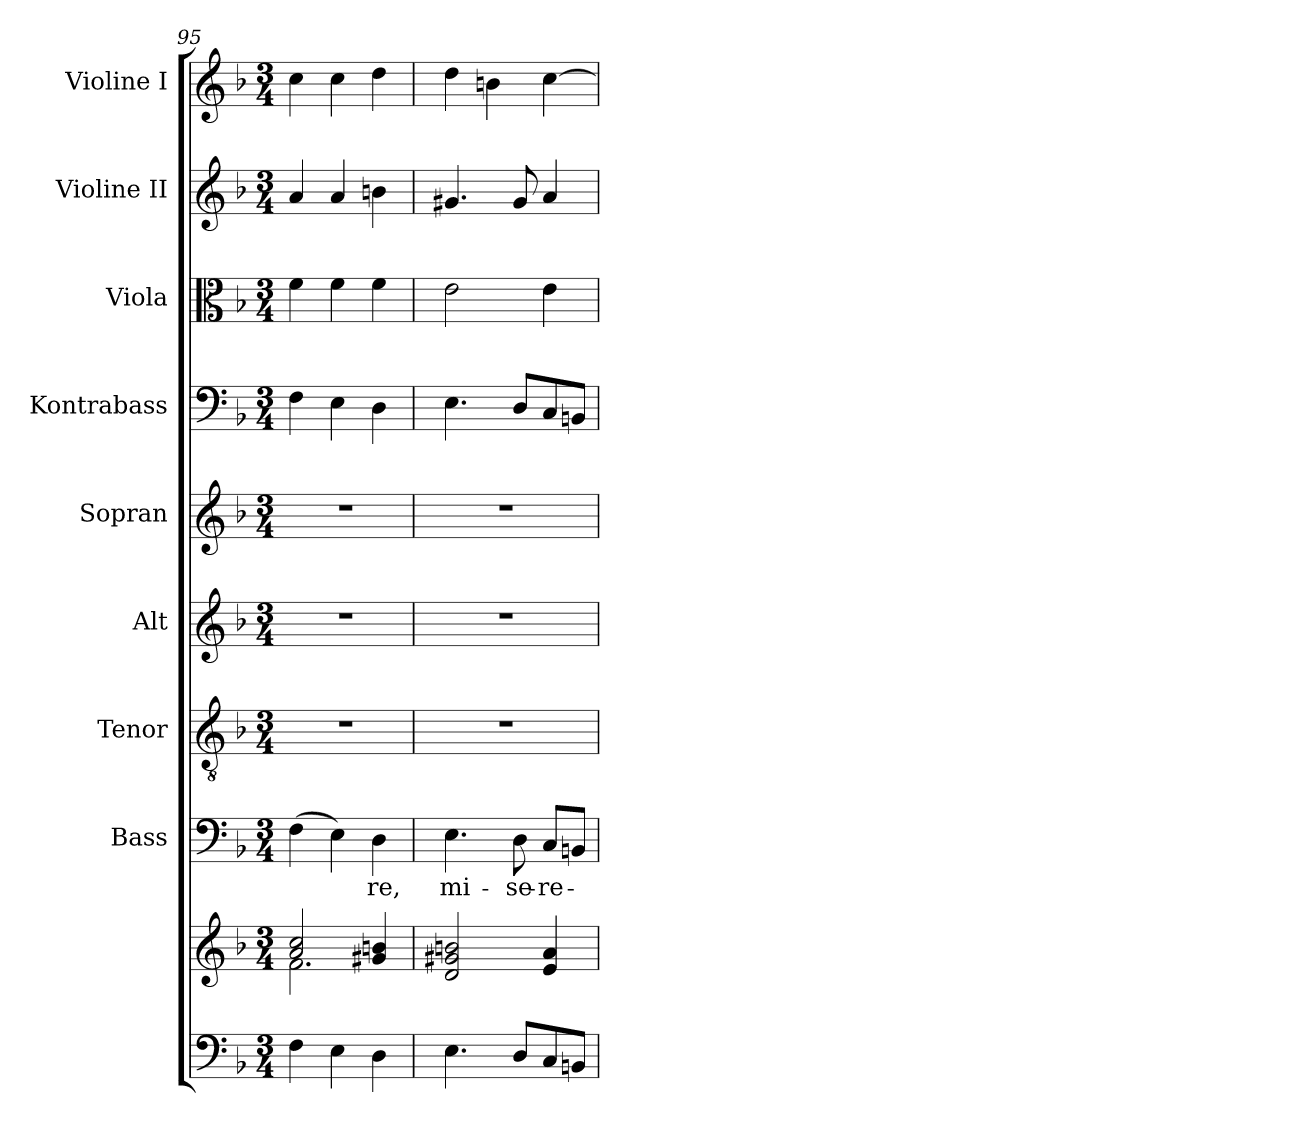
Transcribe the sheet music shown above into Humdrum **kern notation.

**kern	**kern	**kern	**text	**kern	**kern	**kern	**kern	**kern	**kern	**kern
*part9	*part9	*part8	*part8	*part7	*part6	*part5	*part4	*part3	*part2	*part1
*staff10	*staff9	*staff8	*staff8	*staff7	*staff6	*staff5	*staff4	*staff3	*staff2	*staff1
*	*	*I"Bass	*	*I"Tenor	*I"Alt	*I"Sopran	*I"Kontrabass	*I"Viola	*I"Violine II	*I"Violine I
*	*	*I'B.	*	*I'T.	*I'A.	*I'S.	*I'Kb.	*I'Vla.	*I'Vl. II	*I'Vl. I
!!LO:PB:g=z
*clefF4	*clefG2	*clefF4	*	*clefGv2	*clefG2	*clefG2	*clefF4	*clefC3	*clefG2	*clefG2
*	*	*	*	*	*	*	*ITrd7c12	*	*	*
*k[b-]	*k[b-]	*k[b-]	*	*k[b-]	*k[b-]	*k[b-]	*k[b-]	*k[b-]	*k[b-]	*k[b-]
*F:	*F:	*F:	*	*F:	*F:	*F:	*F:	*F:	*F:	*F:
*M3/4	*M3/4	*M3/4	*	*M3/4	*M3/4	*M3/4	*M3/4	*M3/4	*M3/4	*M3/4
=95	=95	=95	=95	=95	=95	=95	=95	=95	=95	=95
*	*^	*	*	*	*	*	*	*	*	*
4F\	2a/ 2cc/	2.f\	(>4F\	.	2.r	2.r	2.r	4FF\	4f\	4a/	4cc\
4E\	.	.	4E\)	.	.	.	.	4EE\	4f\	4a/	4cc\
!	!	!	!	!LO:LY:b	!	!	!	!	!	!	!
4D\	4g#X/ 4bn/	.	4D\	-re,	.	.	.	4DD\	4f\	4bn\	4dd\
*	*v	*v	*	*	*	*	*	*	*	*	*
=96	=96	=96	=96	=96	=96	=96	=96	=96	=96	=96
!	!	!	!LO:LY:b	!	!	!	!	!	!	!
4.E\	2d/ 2g#X/ 2bn/	4.E\	mi-	2.r	2.r	2.r	4.EE\	2e\	4.g#X/	4dd\
.	.	.	.	.	.	.	.	.	.	4bn\
!	!	!	!LO:LY:b	!	!	!	!	!	!	!
8D/L	.	8D\	-se-	.	.	.	8DD/L	.	8g#/	.
!	!	!	!LO:LY:b	!	!	!	!	!	!	!
8C/	4e/ 4a/	8C/L	-re-	.	.	.	8CC/	4e\	4a/	[4cc\
8BBn/J	.	8BBn/J	.	.	.	.	8BBBn/J	.	.	.
=	=	=	=	=	=	=	=	=	=	=
*-	*-	*-	*-	*-	*-	*-	*-	*-	*-	*-
